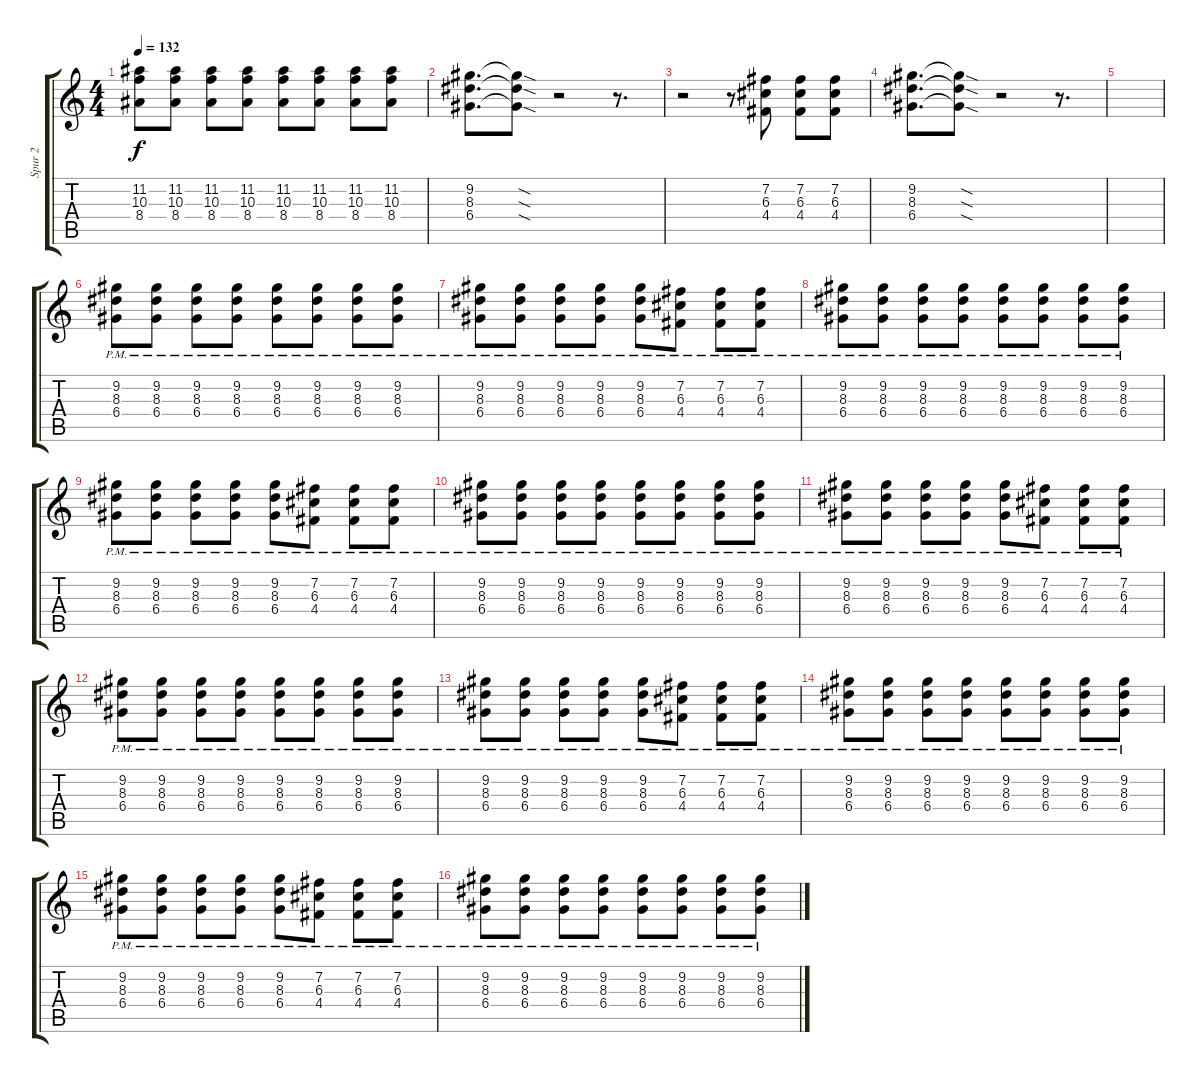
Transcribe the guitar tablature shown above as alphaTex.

\track ("Spur 2" "Spur 2") {instrument overdrivenguitar}
\staff {score tabs}
\tuning (E4 B3 G3 D3 A2 E2) {hide}
\ts (4 4)
\tempo 132
\clef g2
\ks c
(11.2 10.3 8.4).8{dy f} (11.2 10.3 8.4).8 (11.2 10.3 8.4).8 (11.2 10.3 8.4).8 (11.2 10.3 8.4).8 (11.2 10.3 8.4).8 (11.2 10.3 8.4).8 (11.2 10.3 8.4).8 |
(9.2 8.3 6.4).8{d} (9.2{sod t} 8.3{sod t} 6.4{sod t}).8 r.2 r.8{d} |
r.2 r.8 (7.2 6.3 4.4).8 (7.2 6.3 4.4).8 (7.2 6.3 4.4).8 |
(9.2 8.3 6.4).8{d} (9.2{sod t} 8.3{sod t} 6.4{sod t}).8 r.2 r.8{d} |
|
(9.2{pm} 8.3{pm} 6.4{pm}).8 (9.2{pm} 8.3{pm} 6.4{pm}).8 (9.2{pm} 8.3{pm} 6.4{pm}).8 (9.2{pm} 8.3{pm} 6.4{pm}).8 (9.2{pm} 8.3{pm} 6.4{pm}).8 (9.2{pm} 8.3{pm} 6.4{pm}).8 (9.2{pm} 8.3{pm} 6.4{pm}).8 (9.2{pm} 8.3{pm} 6.4{pm}).8 |
(9.2{pm} 8.3{pm} 6.4{pm}).8 (9.2{pm} 8.3{pm} 6.4{pm}).8 (9.2{pm} 8.3{pm} 6.4{pm}).8 (9.2{pm} 8.3{pm} 6.4{pm}).8 (9.2{pm} 8.3{pm} 6.4{pm}).8 (7.2{pm} 6.3{pm} 4.4{pm}).8 (7.2{pm} 6.3{pm} 4.4{pm}).8 (7.2{pm} 6.3{pm} 4.4{pm}).8 |
(9.2{pm} 8.3{pm} 6.4{pm}).8 (9.2{pm} 8.3{pm} 6.4{pm}).8 (9.2{pm} 8.3{pm} 6.4{pm}).8 (9.2{pm} 8.3{pm} 6.4{pm}).8 (9.2{pm} 8.3{pm} 6.4{pm}).8 (9.2{pm} 8.3{pm} 6.4{pm}).8 (9.2{pm} 8.3{pm} 6.4{pm}).8 (9.2{pm} 8.3{pm} 6.4{pm}).8 |
(9.2{pm} 8.3{pm} 6.4{pm}).8 (9.2{pm} 8.3{pm} 6.4{pm}).8 (9.2{pm} 8.3{pm} 6.4{pm}).8 (9.2{pm} 8.3{pm} 6.4{pm}).8 (9.2{pm} 8.3{pm} 6.4{pm}).8 (7.2{pm} 6.3{pm} 4.4{pm}).8 (7.2{pm} 6.3{pm} 4.4{pm}).8 (7.2{pm} 6.3{pm} 4.4{pm}).8 |
(9.2{pm} 8.3{pm} 6.4{pm}).8 (9.2{pm} 8.3{pm} 6.4{pm}).8 (9.2{pm} 8.3{pm} 6.4{pm}).8 (9.2{pm} 8.3{pm} 6.4{pm}).8 (9.2{pm} 8.3{pm} 6.4{pm}).8 (9.2{pm} 8.3{pm} 6.4{pm}).8 (9.2{pm} 8.3{pm} 6.4{pm}).8 (9.2{pm} 8.3{pm} 6.4{pm}).8 |
(9.2{pm} 8.3{pm} 6.4{pm}).8 (9.2{pm} 8.3{pm} 6.4{pm}).8 (9.2{pm} 8.3{pm} 6.4{pm}).8 (9.2{pm} 8.3{pm} 6.4{pm}).8 (9.2{pm} 8.3{pm} 6.4{pm}).8 (7.2{pm} 6.3{pm} 4.4{pm}).8 (7.2{pm} 6.3{pm} 4.4{pm}).8 (7.2{pm} 6.3{pm} 4.4{pm}).8 |
(9.2{pm} 8.3{pm} 6.4{pm}).8 (9.2{pm} 8.3{pm} 6.4{pm}).8 (9.2{pm} 8.3{pm} 6.4{pm}).8 (9.2{pm} 8.3{pm} 6.4{pm}).8 (9.2{pm} 8.3{pm} 6.4{pm}).8 (9.2{pm} 8.3{pm} 6.4{pm}).8 (9.2{pm} 8.3{pm} 6.4{pm}).8 (9.2{pm} 8.3{pm} 6.4{pm}).8 |
(9.2{pm} 8.3{pm} 6.4{pm}).8 (9.2{pm} 8.3{pm} 6.4{pm}).8 (9.2{pm} 8.3{pm} 6.4{pm}).8 (9.2{pm} 8.3{pm} 6.4{pm}).8 (9.2{pm} 8.3{pm} 6.4{pm}).8 (7.2{pm} 6.3{pm} 4.4{pm}).8 (7.2{pm} 6.3{pm} 4.4{pm}).8 (7.2{pm} 6.3{pm} 4.4{pm}).8 |
(9.2{pm} 8.3{pm} 6.4{pm}).8 (9.2{pm} 8.3{pm} 6.4{pm}).8 (9.2{pm} 8.3{pm} 6.4{pm}).8 (9.2{pm} 8.3{pm} 6.4{pm}).8 (9.2{pm} 8.3{pm} 6.4{pm}).8 (9.2{pm} 8.3{pm} 6.4{pm}).8 (9.2{pm} 8.3{pm} 6.4{pm}).8 (9.2{pm} 8.3{pm} 6.4{pm}).8 |
(9.2{pm} 8.3{pm} 6.4{pm}).8 (9.2{pm} 8.3{pm} 6.4{pm}).8 (9.2{pm} 8.3{pm} 6.4{pm}).8 (9.2{pm} 8.3{pm} 6.4{pm}).8 (9.2{pm} 8.3{pm} 6.4{pm}).8 (7.2{pm} 6.3{pm} 4.4{pm}).8 (7.2{pm} 6.3{pm} 4.4{pm}).8 (7.2{pm} 6.3{pm} 4.4{pm}).8 |
(9.2{pm} 8.3{pm} 6.4{pm}).8 (9.2{pm} 8.3{pm} 6.4{pm}).8 (9.2{pm} 8.3{pm} 6.4{pm}).8 (9.2{pm} 8.3{pm} 6.4{pm}).8 (9.2{pm} 8.3{pm} 6.4{pm}).8 (9.2{pm} 8.3{pm} 6.4{pm}).8 (9.2{pm} 8.3{pm} 6.4{pm}).8 (9.2{pm} 8.3{pm} 6.4{pm}).8
